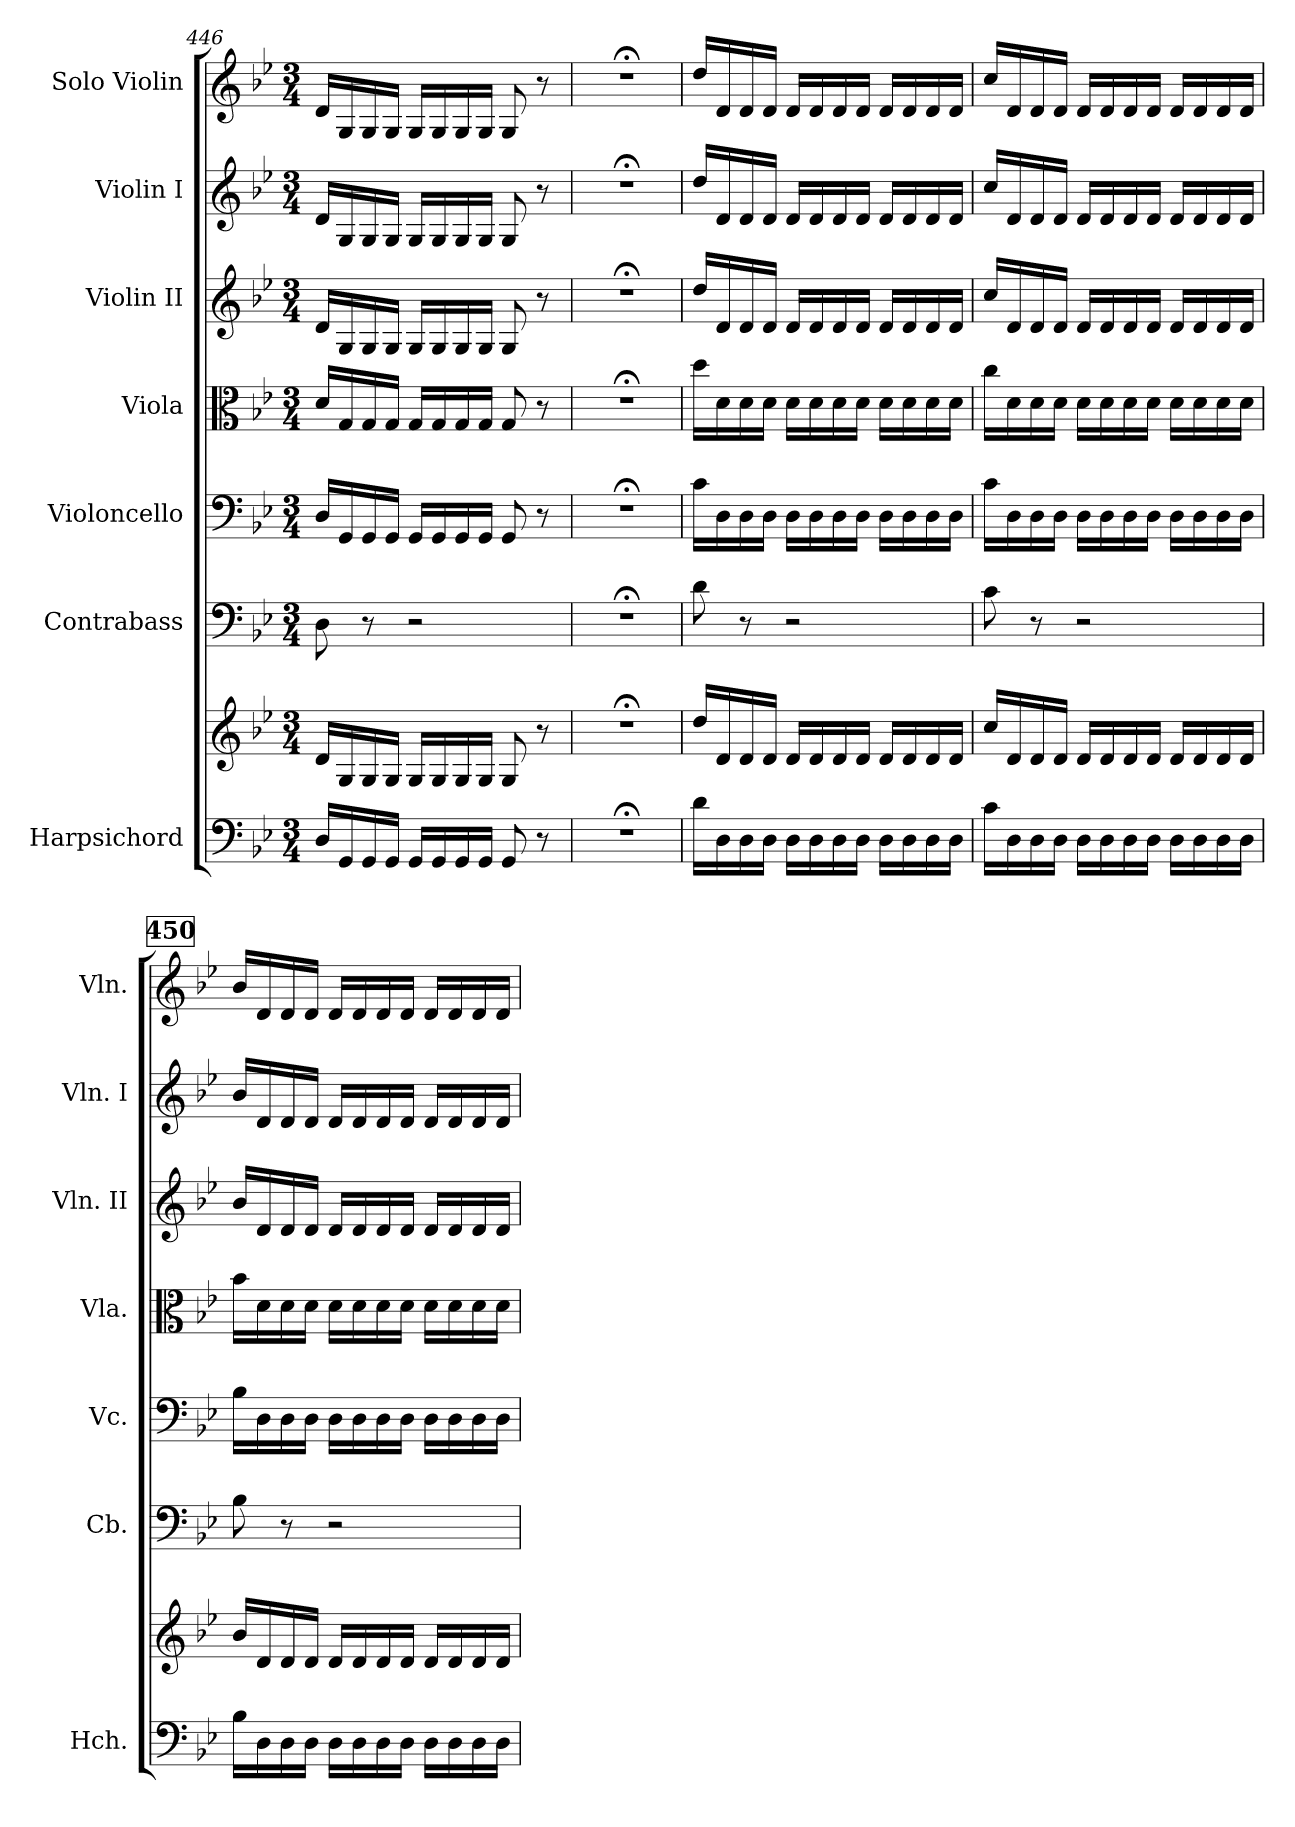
**kern	**kern	**kern	**kern	**kern	**kern	**kern	**kern
*part7	*part7	*part6	*part5	*part4	*part3	*part2	*part1
*staff8	*staff7	*staff6	*staff5	*staff4	*staff3	*staff2	*staff1
*I"Harpsichord	*	*I"Contrabass	*I"Violoncello	*I"Viola	*I"Violin II	*I"Violin I	*I"Solo Violin
*I'Hch.	*	*I'Cb.	*I'Vc.	*I'Vla.	*I'Vln. II	*I'Vln. I	*I'Vln.
!!LO:PB:g=z
*clefF4	*clefG2	*clefF4	*clefF4	*clefC3	*clefG2	*clefG2	*clefG2
*	*	*ITrd7c12	*	*	*	*	*
*k[b-e-]	*k[b-e-]	*k[b-e-]	*k[b-e-]	*k[b-e-]	*k[b-e-]	*k[b-e-]	*k[b-e-]
*M3/4	*M3/4	*M3/4	*M3/4	*M3/4	*M3/4	*M3/4	*M3/4
=446	=446	=446	=446	=446	=446	=446	=446
16D/LL	16d/LL	8DD\	16D/LL	16d/LL	16d/LL	16d/LL	16d/LL
16GG/	16G/	.	16GG/	16G/	16G/	16G/	16G/
16GG/	16G/	8r	16GG/	16G/	16G/	16G/	16G/
16GG/JJ	16G/JJ	.	16GG/JJ	16G/JJ	16G/JJ	16G/JJ	16G/JJ
16GG/LL	16G/LL	2r	16GG/LL	16G/LL	16G/LL	16G/LL	16G/LL
16GG/	16G/	.	16GG/	16G/	16G/	16G/	16G/
16GG/	16G/	.	16GG/	16G/	16G/	16G/	16G/
16GG/JJ	16G/JJ	.	16GG/JJ	16G/JJ	16G/JJ	16G/JJ	16G/JJ
8GG/	8G/	.	8GG/	8G/	8G/	8G/	8G/
8r	8r	.	8r	8r	8r	8r	8r
=447	=447	=447	=447	=447	=447	=447	=447
2.r;<	2.r;<	2.r;<	2.r;<	2.r;<	2.r;<	2.r;<	2.r;<
=448	=448	=448	=448	=448	=448	=448	=448
16d\LL	16dd/LL	8D\	16c\LL	16dd\LL	16dd/LL	16dd/LL	16dd/LL
16D\	16d/	.	16D\	16d\	16d/	16d/	16d/
16D\	16d/	8r	16D\	16d\	16d/	16d/	16d/
16D\JJ	16d/JJ	.	16D\JJ	16d\JJ	16d/JJ	16d/JJ	16d/JJ
16D\LL	16d/LL	2r	16D\LL	16d\LL	16d/LL	16d/LL	16d/LL
16D\	16d/	.	16D\	16d\	16d/	16d/	16d/
16D\	16d/	.	16D\	16d\	16d/	16d/	16d/
16D\JJ	16d/JJ	.	16D\JJ	16d\JJ	16d/JJ	16d/JJ	16d/JJ
16D\LL	16d/LL	.	16D\LL	16d\LL	16d/LL	16d/LL	16d/LL
16D\	16d/	.	16D\	16d\	16d/	16d/	16d/
16D\	16d/	.	16D\	16d\	16d/	16d/	16d/
16D\JJ	16d/JJ	.	16D\JJ	16d\JJ	16d/JJ	16d/JJ	16d/JJ
=449	=449	=449	=449	=449	=449	=449	=449
16c\LL	16cc/LL	8C\	16c\LL	16cc\LL	16cc/LL	16cc/LL	16cc/LL
16D\	16d/	.	16D\	16d\	16d/	16d/	16d/
16D\	16d/	8r	16D\	16d\	16d/	16d/	16d/
16D\JJ	16d/JJ	.	16D\JJ	16d\JJ	16d/JJ	16d/JJ	16d/JJ
16D\LL	16d/LL	2r	16D\LL	16d\LL	16d/LL	16d/LL	16d/LL
16D\	16d/	.	16D\	16d\	16d/	16d/	16d/
16D\	16d/	.	16D\	16d\	16d/	16d/	16d/
16D\JJ	16d/JJ	.	16D\JJ	16d\JJ	16d/JJ	16d/JJ	16d/JJ
16D\LL	16d/LL	.	16D\LL	16d\LL	16d/LL	16d/LL	16d/LL
16D\	16d/	.	16D\	16d\	16d/	16d/	16d/
16D\	16d/	.	16D\	16d\	16d/	16d/	16d/
16D\JJ	16d/JJ	.	16D\JJ	16d\JJ	16d/JJ	16d/JJ	16d/JJ
!!LO:PB:g=z
!!LO:REH:place=s1:a:B:fs=14:t=450
=450	=450	=450	=450	=450	=450	=450	=450
16B-\LL	16b-/LL	8BB-\	16B-\LL	16b-\LL	16b-/LL	16b-/LL	16b-/LL
16D\	16d/	.	16D\	16d\	16d/	16d/	16d/
16D\	16d/	8r	16D\	16d\	16d/	16d/	16d/
16D\JJ	16d/JJ	.	16D\JJ	16d\JJ	16d/JJ	16d/JJ	16d/JJ
16D\LL	16d/LL	2r	16D\LL	16d\LL	16d/LL	16d/LL	16d/LL
16D\	16d/	.	16D\	16d\	16d/	16d/	16d/
16D\	16d/	.	16D\	16d\	16d/	16d/	16d/
16D\JJ	16d/JJ	.	16D\JJ	16d\JJ	16d/JJ	16d/JJ	16d/JJ
16D\LL	16d/LL	.	16D\LL	16d\LL	16d/LL	16d/LL	16d/LL
16D\	16d/	.	16D\	16d\	16d/	16d/	16d/
16D\	16d/	.	16D\	16d\	16d/	16d/	16d/
16D\JJ	16d/JJ	.	16D\JJ	16d\JJ	16d/JJ	16d/JJ	16d/JJ
=	=	=	=	=	=	=	=
*-	*-	*-	*-	*-	*-	*-	*-
